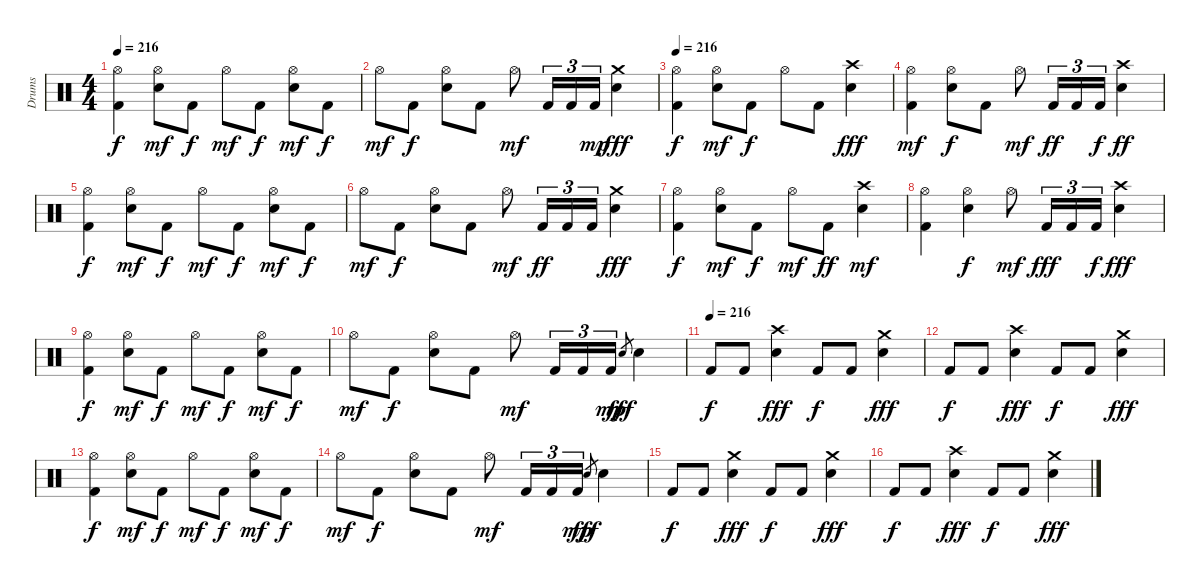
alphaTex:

\track ("Drums" "Drums") {instrument percussion}
\staff {score}
\articulation defaults
\ts (4 4)
\tempo 216
\clef neutral
\ks c
("Hi-Hat (open)" "Kick (hit) 2").4{dy f} ("Hi-Hat (open)" "Electric Snare (hit)").8{dy mf} "Kick (hit) 2".8{dy f} "Hi-Hat (open)".8{dy mf} "Kick (hit) 2".8{dy f} ("Hi-Hat (open)" "Electric Snare (hit)").8{dy mf} "Kick (hit) 2".8{dy f} |
"Hi-Hat (open)".8{dy mf} "Kick (hit) 2".8{dy f} ("Hi-Hat (open)" "Electric Snare (hit)").8 "Kick (hit) 2".8 "Hi-Hat (open)".8{dy mf} "Kick (hit) 2".16{tu (3 2)} "Kick (hit) 2".16{tu (3 2)} "Kick (hit) 2".16{tu (3 2) dy mp} ("Crash medium (hit)" "Electric Snare (hit)").4{dy fff} |
\tempo 216
("Hi-Hat (open)" "Kick (hit) 2").4{dy f} ("Hi-Hat (open)" "Electric Snare (hit)").8{dy mf} "Kick (hit) 2".8{dy f} "Hi-Hat (open)".8 "Kick (hit) 2".8 ("Crash high (hit)" "Electric Snare (hit)").4{dy fff} |
("Hi-Hat (open)" "Kick (hit) 2").4{dy mf} ("Hi-Hat (open)" "Electric Snare (hit)").8{dy f} "Kick (hit) 2".8 "Hi-Hat (open)".8{dy mf} "Kick (hit) 2".16{tu (3 2) dy ff} "Kick (hit) 2".16{tu (3 2)} "Kick (hit) 2".16{tu (3 2) dy f} ("Crash high (hit)" "Electric Snare (hit)").4{dy ff} |
("Hi-Hat (open)" "Kick (hit) 2").4{dy f} ("Hi-Hat (open)" "Electric Snare (hit)").8{dy mf} "Kick (hit) 2".8{dy f} "Hi-Hat (open)".8{dy mf} "Kick (hit) 2".8{dy f} ("Hi-Hat (open)" "Electric Snare (hit)").8{dy mf} "Kick (hit) 2".8{dy f} |
"Hi-Hat (open)".8{dy mf} "Kick (hit) 2".8{dy f} ("Hi-Hat (open)" "Electric Snare (hit)").8 "Kick (hit) 2".8 "Hi-Hat (open)".8{dy mf} "Kick (hit) 2".16{tu (3 2) dy ff} "Kick (hit) 2".16{tu (3 2)} "Kick (hit) 2".16{tu (3 2)} ("Crash medium (hit)" "Electric Snare (hit)").4{dy fff} |
("Hi-Hat (open)" "Kick (hit) 2").4{dy f} ("Hi-Hat (open)" "Electric Snare (hit)").8{dy mf} "Kick (hit) 2".8{dy f} "Hi-Hat (open)".8{dy mf} "Kick (hit) 2".8{dy ff} ("Crash high (hit)" "Electric Snare (hit)").4{dy mf} |
("Hi-Hat (open)" "Kick (hit) 2").4 ("Hi-Hat (open)" "Electric Snare (hit)").4{dy f} "Hi-Hat (open)".8{dy mf} "Kick (hit) 2".16{tu (3 2) dy fff} "Kick (hit) 2".16{tu (3 2)} "Kick (hit) 2".16{tu (3 2) dy f} ("Crash high (hit)" "Electric Snare (hit)").4{dy fff} |
("Hi-Hat (open)" "Kick (hit) 2").4{dy f} ("Hi-Hat (open)" "Electric Snare (hit)").8{dy mf} "Kick (hit) 2".8{dy f} "Hi-Hat (open)".8{dy mf} "Kick (hit) 2".8{dy f} ("Hi-Hat (open)" "Electric Snare (hit)").8{dy mf} "Kick (hit) 2".8{dy f} |
"Hi-Hat (open)".8{dy mf} "Kick (hit) 2".8{dy f} ("Hi-Hat (open)" "Electric Snare (hit)").8 "Kick (hit) 2".8 "Hi-Hat (open)".8{dy mf} "Kick (hit) 2".16{tu (3 2)} "Kick (hit) 2".16{tu (3 2)} "Kick (hit) 2".16{tu (3 2) dy mp} "Electric Snare (hit)".8{gr dy fff} "Electric Snare (hit)".4 |
\tempo (216)
"Kick (hit) 2".8{dy f} "Kick (hit) 2".8 ("Crash high (hit)" "Electric Snare (hit)").4{dy fff} "Kick (hit) 2".8{dy f} "Kick (hit) 2".8 ("Crash medium (hit)" "Electric Snare (hit)").4{dy fff} |
"Kick (hit) 2".8{dy f} "Kick (hit) 2".8 ("Crash high (hit)" "Electric Snare (hit)").4{dy fff} "Kick (hit) 2".8{dy f} "Kick (hit) 2".8 ("Crash medium (hit)" "Electric Snare (hit)").4{dy fff} |
("Hi-Hat (open)" "Kick (hit) 2").4{dy f} ("Hi-Hat (open)" "Electric Snare (hit)").8{dy mf} "Kick (hit) 2".8{dy f} "Hi-Hat (open)".8{dy mf} "Kick (hit) 2".8{dy f} ("Hi-Hat (open)" "Electric Snare (hit)").8{dy mf} "Kick (hit) 2".8{dy f} |
"Hi-Hat (open)".8{dy mf} "Kick (hit) 2".8{dy f} ("Hi-Hat (open)" "Electric Snare (hit)").8 "Kick (hit) 2".8 "Hi-Hat (open)".8{dy mf} "Kick (hit) 2".16{tu (3 2)} "Kick (hit) 2".16{tu (3 2)} "Kick (hit) 2".16{tu (3 2) dy mp} "Electric Snare (hit)".8{gr dy fff} "Electric Snare (hit)".4 |
"Kick (hit) 2".8{dy f} "Kick (hit) 2".8 ("Crash medium (hit)" "Electric Snare (hit)").4{dy fff} "Kick (hit) 2".8{dy f} "Kick (hit) 2".8 ("Crash medium (hit)" "Electric Snare (hit)").4{dy fff} |
"Kick (hit) 2".8{dy f} "Kick (hit) 2".8 ("Crash high (hit)" "Electric Snare (hit)").4{dy fff} "Kick (hit) 2".8{dy f} "Kick (hit) 2".8 ("Crash medium (hit)" "Electric Snare (hit)").4{dy fff}
